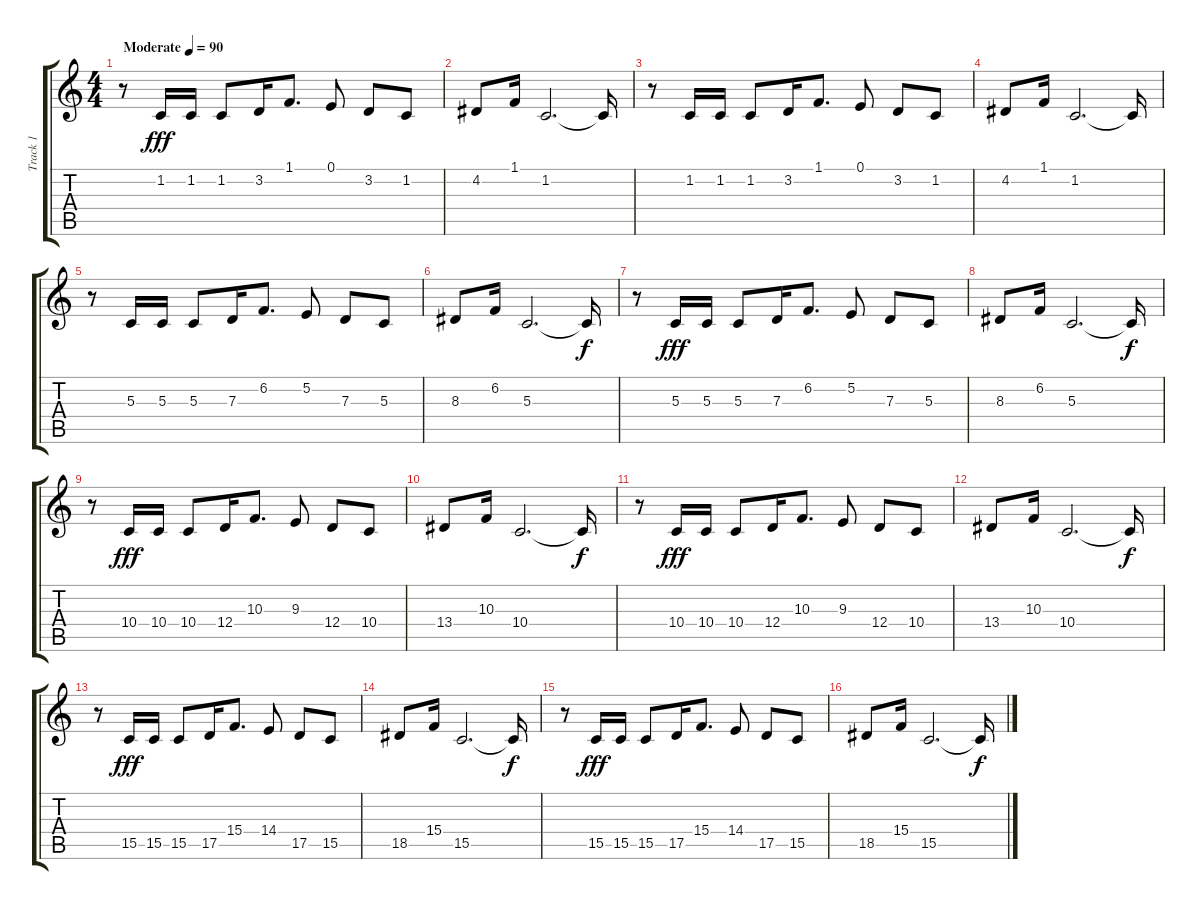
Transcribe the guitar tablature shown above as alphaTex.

\track ("Track 1" "Track 1") {instrument frenchhorn}
\staff {score tabs}
\tuning (E4 B3 G3 D3 A2 E2) {hide}
\ts (4 4)
\tempo (90 "Moderate")
\clef g2
\ks c
r.8{dy fff instrument frenchhorn} 1.2.16 1.2.16 1.2.8 3.2.16 1.1.8{d} 0.1.8 3.2.8 1.2.8 |
4.2.8 1.1.16 1.2.2{d} 1.2{t}.16 |
r.8 1.2.16 1.2.16 1.2.8 3.2.16 1.1.8{d} 0.1.8 3.2.8 1.2.8 |
4.2.8 1.1.16 1.2.2{d} 1.2{t}.16 |
r.8 5.3.16 5.3.16 5.3.8 7.3.16 6.2.8{d} 5.2.8 7.3.8 5.3.8 |
8.3.8 6.2.16 5.3.2{d} 5.3{t}.16{dy f} |
r.8 5.3.16{dy fff} 5.3.16 5.3.8 7.3.16 6.2.8{d} 5.2.8 7.3.8 5.3.8 |
8.3.8 6.2.16 5.3.2{d} 5.3{t}.16{dy f} |
r.8 10.4.16{dy fff} 10.4.16 10.4.8 12.4.16 10.3.8{d} 9.3.8 12.4.8 10.4.8 |
13.4.8 10.3.16 10.4.2{d} 10.4{t}.16{dy f} |
r.8 10.4.16{dy fff} 10.4.16 10.4.8 12.4.16 10.3.8{d} 9.3.8 12.4.8 10.4.8 |
13.4.8 10.3.16 10.4.2{d} 10.4{t}.16{dy f} |
r.8 15.5.16{dy fff} 15.5.16 15.5.8 17.5.16 15.4.8{d} 14.4.8 17.5.8 15.5.8 |
18.5.8 15.4.16 15.5.2{d} 15.5{t}.16{dy f} |
r.8 15.5.16{dy fff} 15.5.16 15.5.8 17.5.16 15.4.8{d} 14.4.8 17.5.8 15.5.8 |
18.5.8 15.4.16 15.5.2{d} 15.5{t}.16{dy f}
